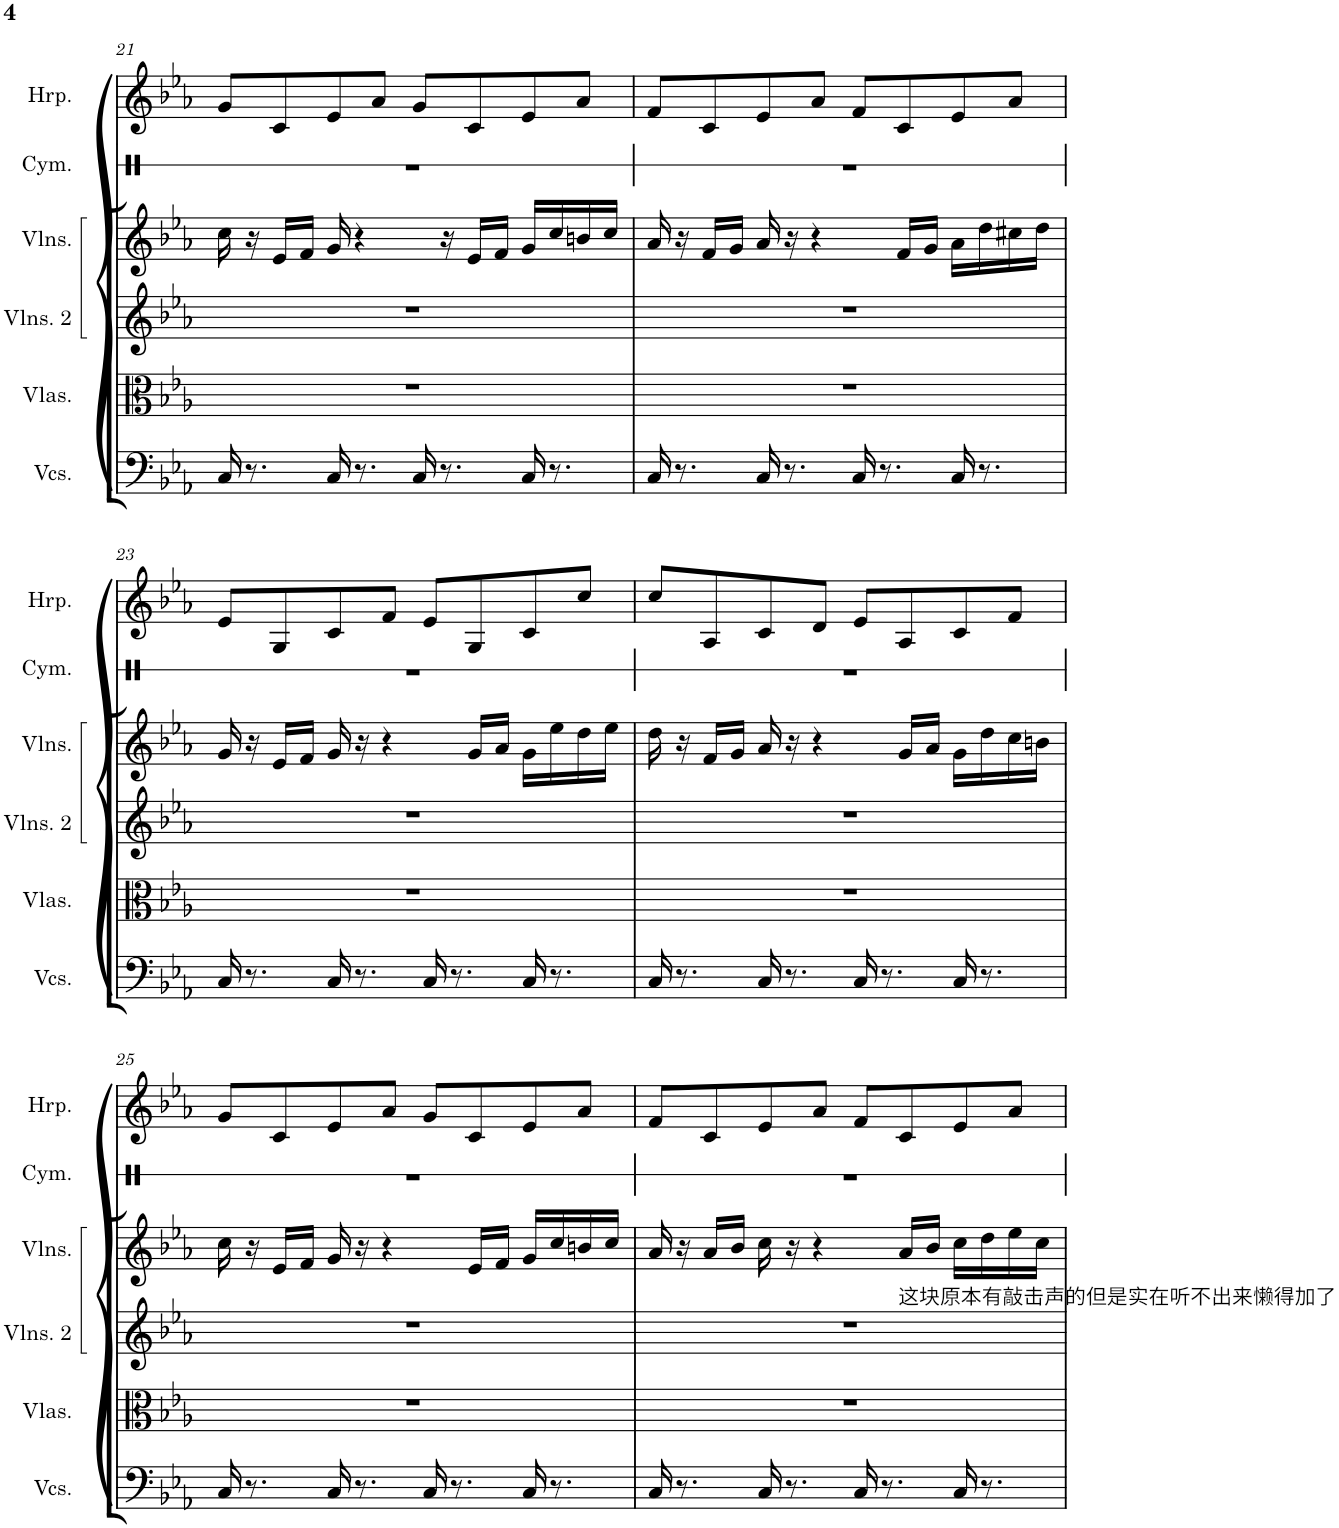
**kern	**kern	**kern	**kern	**kern	**kern
*part6	*part5	*part4	*part3	*part2	*part1
*staff6	*staff5	*staff4	*staff3	*staff2	*staff1
*I"乐队大提琴	*I"乐队中提琴	*I"乐队小提琴 2	*I"乐队小提琴	*I"铜钹	*I"竖琴
!!LO:PB:g=z
*clefF4	*clefC3	*clefG2	*clefG2	*clefX	*clefG2
*k[b-e-a-]	*k[b-e-a-]	*k[b-e-a-]	*k[b-e-a-]	*k[]	*k[b-e-a-]
*M4/4	*M4/4	*M4/4	*M4/4	*M4/4	*M4/4
=21	=21	=21	=21	=21	=21
16C/	1r	1r	16cc\	1r	8g/L
8.r	.	.	16r	.	.
.	.	.	16e-/LL	.	8c/
.	.	.	16f/JJ	.	.
16C/	.	.	16g/	.	8e-/
8.r	.	.	4r	.	.
.	.	.	.	.	8a-/J
16C/	.	.	.	.	8g/L
8.r	.	.	16r	.	.
.	.	.	16e-/LL	.	8c/
.	.	.	16f/JJ	.	.
16C/	.	.	16g/LL	.	8e-/
8.r	.	.	16cc/	.	.
.	.	.	16bn/	.	8a-/J
.	.	.	16cc/JJ	.	.
=22	=22	=22	=22	=22	=22
16C/	1r	1r	16a-/	1r	8f/L
8.r	.	.	16r	.	.
.	.	.	16f/LL	.	8c/
.	.	.	16g/JJ	.	.
16C/	.	.	16a-/	.	8e-/
8.r	.	.	16r	.	.
.	.	.	4r	.	8a-/J
16C/	.	.	.	.	8f/L
8.r	.	.	.	.	.
.	.	.	16f/LL	.	8c/
.	.	.	16g/JJ	.	.
16C/	.	.	16a-\LL	.	8e-/
8.r	.	.	16dd\	.	.
.	.	.	16cc#X\	.	8a-/J
.	.	.	16dd\JJ	.	.
!!LO:LB:g=z
=23	=23	=23	=23	=23	=23
16C/	1r	1r	16g/	1r	8e-/L
8.r	.	.	16r	.	.
.	.	.	16e-/LL	.	8G/
.	.	.	16f/JJ	.	.
16C/	.	.	16g/	.	8c/
8.r	.	.	16r	.	.
.	.	.	4r	.	8f/J
16C/	.	.	.	.	8e-/L
8.r	.	.	.	.	.
.	.	.	16g/LL	.	8G/
.	.	.	16a-/JJ	.	.
16C/	.	.	16g\LL	.	8c/
8.r	.	.	16ee-\	.	.
.	.	.	16dd\	.	8cc/J
.	.	.	16ee-\JJ	.	.
=24	=24	=24	=24	=24	=24
16C/	1r	1r	16dd\	1r	8cc/L
8.r	.	.	16r	.	.
.	.	.	16f/LL	.	8A-/
.	.	.	16g/JJ	.	.
16C/	.	.	16a-/	.	8c/
8.r	.	.	16r	.	.
.	.	.	4r	.	8d/J
16C/	.	.	.	.	8e-/L
8.r	.	.	.	.	.
.	.	.	16g/LL	.	8A-/
.	.	.	16a-/JJ	.	.
16C/	.	.	16g\LL	.	8c/
8.r	.	.	16dd\	.	.
.	.	.	16cc\	.	8f/J
.	.	.	16bn\JJ	.	.
!!LO:LB:g=z
=25	=25	=25	=25	=25	=25
16C/	1r	1r	16cc\	1r	8g/L
8.r	.	.	16r	.	.
.	.	.	16e-/LL	.	8c/
.	.	.	16f/JJ	.	.
16C/	.	.	16g/	.	8e-/
8.r	.	.	16r	.	.
.	.	.	4r	.	8a-/J
16C/	.	.	.	.	8g/L
8.r	.	.	.	.	.
.	.	.	16e-/LL	.	8c/
.	.	.	16f/JJ	.	.
16C/	.	.	16g/LL	.	8e-/
8.r	.	.	16cc/	.	.
.	.	.	16bn/	.	8a-/J
.	.	.	16cc/JJ	.	.
=26	=26	=26	=26	=26	=26
16C/	1r	1r	16a-/	1r	8f/L
8.r	.	.	16r	.	.
.	.	.	16a-/LL	.	8c/
.	.	.	16b-/JJ	.	.
16C/	.	.	16cc\	.	8e-/
8.r	.	.	16r	.	.
.	.	.	4r	.	8a-/J
16C/	.	.	.	.	8f/L
8.r	.	.	.	.	.
!	!	!	!LO:TX:b:t=这块原本有敲击声的但是实在听不出来懒得加了	!	!
.	.	.	16a-/LL	.	8c/
.	.	.	16b-/JJ	.	.
16C/	.	.	16cc\LL	.	8e-/
8.r	.	.	16dd\	.	.
.	.	.	16ee-\	.	8a-/J
.	.	.	16cc\JJ	.	.
=	=	=	=	=	=
*-	*-	*-	*-	*-	*-
